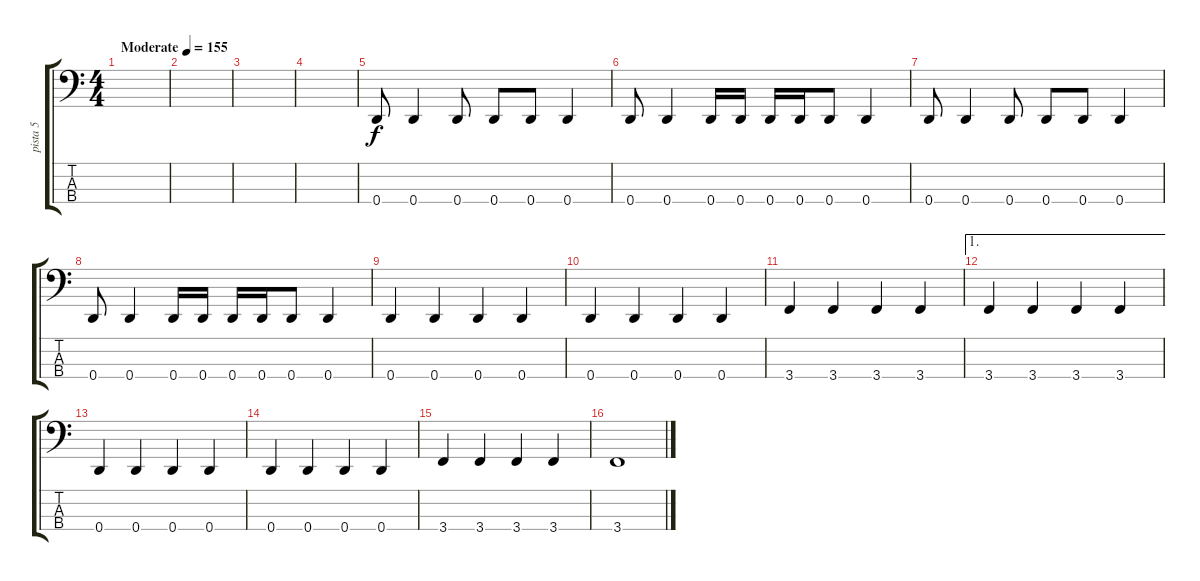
\track ("pista 5" "pista 5") {instrument electricbassfinger}
\staff {score tabs}
\tuning (F2 C2 G1 D1) {hide}
\ts (4 4)
\tempo (155 "Moderate")
\clef f4
\ks c
|
|
|
|
0.4.8 0.4.4 0.4.8 0.4.8 0.4.8 0.4.4 |
0.4.8 0.4.4 0.4.16 0.4.16 0.4.16 0.4.16 0.4.8 0.4.4 |
0.4.8 0.4.4 0.4.8 0.4.8 0.4.8 0.4.4 |
0.4.8 0.4.4 0.4.16 0.4.16 0.4.16 0.4.16 0.4.8 0.4.4 |
0.4.4 0.4.4 0.4.4 0.4.4 |
0.4.4 0.4.4 0.4.4 0.4.4 |
3.4.4 3.4.4 3.4.4 3.4.4 |
\ae 1
3.4.4 3.4.4 3.4.4 3.4.4 |
0.4.4 0.4.4 0.4.4 0.4.4 |
0.4.4 0.4.4 0.4.4 0.4.4 |
3.4.4 3.4.4 3.4.4 3.4.4 |
3.4.1
